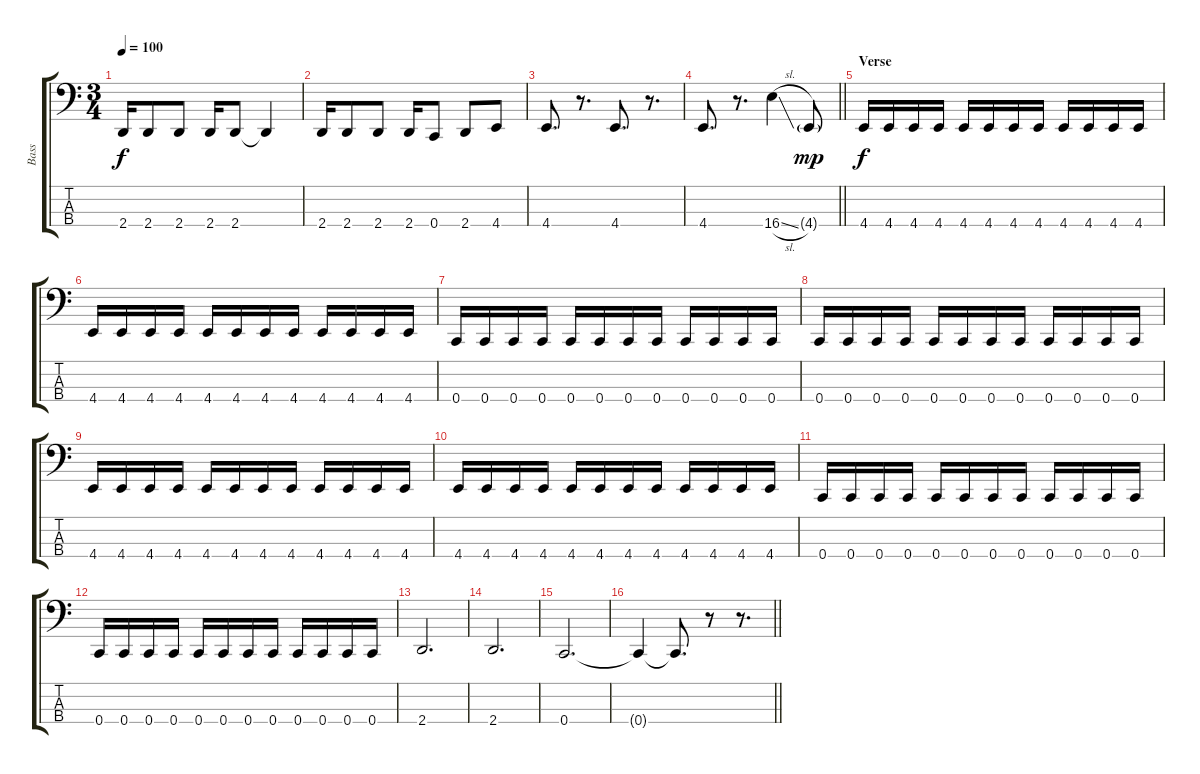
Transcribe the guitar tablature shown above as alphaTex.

\track ("Bass" "Bass") {instrument electricbassfinger}
\staff {score tabs}
\tuning (F2 C2 G1 C1) {hide}
\ts (3 4)
\tempo 100
\clef f4
\ks c
2.4.16{dy f} 2.4.8 2.4.8 2.4.16 2.4.8 2.4{t}.4 |
2.4.16 2.4.8 2.4.8 2.4.16 0.4.8 2.4.8 4.4.8 |
4.4.8{d} r.8{d} 4.4.8{d} r.8{d} |
\barLineRight lightlight
4.4.8{d} r.8{d} 16.4{sl}.4 4.4{g}.8{dy mp} |
\section ("" "Verse")
4.4.16{dy f} 4.4.16 4.4.16 4.4.16 4.4.16 4.4.16 4.4.16 4.4.16 4.4.16 4.4.16 4.4.16 4.4.16 |
4.4.16 4.4.16 4.4.16 4.4.16 4.4.16 4.4.16 4.4.16 4.4.16 4.4.16 4.4.16 4.4.16 4.4.16 |
0.4.16 0.4.16 0.4.16 0.4.16 0.4.16 0.4.16 0.4.16 0.4.16 0.4.16 0.4.16 0.4.16 0.4.16 |
0.4.16 0.4.16 0.4.16 0.4.16 0.4.16 0.4.16 0.4.16 0.4.16 0.4.16 0.4.16 0.4.16 0.4.16 |
4.4.16 4.4.16 4.4.16 4.4.16 4.4.16 4.4.16 4.4.16 4.4.16 4.4.16 4.4.16 4.4.16 4.4.16 |
4.4.16 4.4.16 4.4.16 4.4.16 4.4.16 4.4.16 4.4.16 4.4.16 4.4.16 4.4.16 4.4.16 4.4.16 |
0.4.16 0.4.16 0.4.16 0.4.16 0.4.16 0.4.16 0.4.16 0.4.16 0.4.16 0.4.16 0.4.16 0.4.16 |
0.4.16 0.4.16 0.4.16 0.4.16 0.4.16 0.4.16 0.4.16 0.4.16 0.4.16 0.4.16 0.4.16 0.4.16 |
2.4.2{d} |
2.4.2{d} |
0.4.2{d} |
\barLineRight lightlight
0.4{t}.4 0.4{t}.8{d} r.8 r.8{d}
